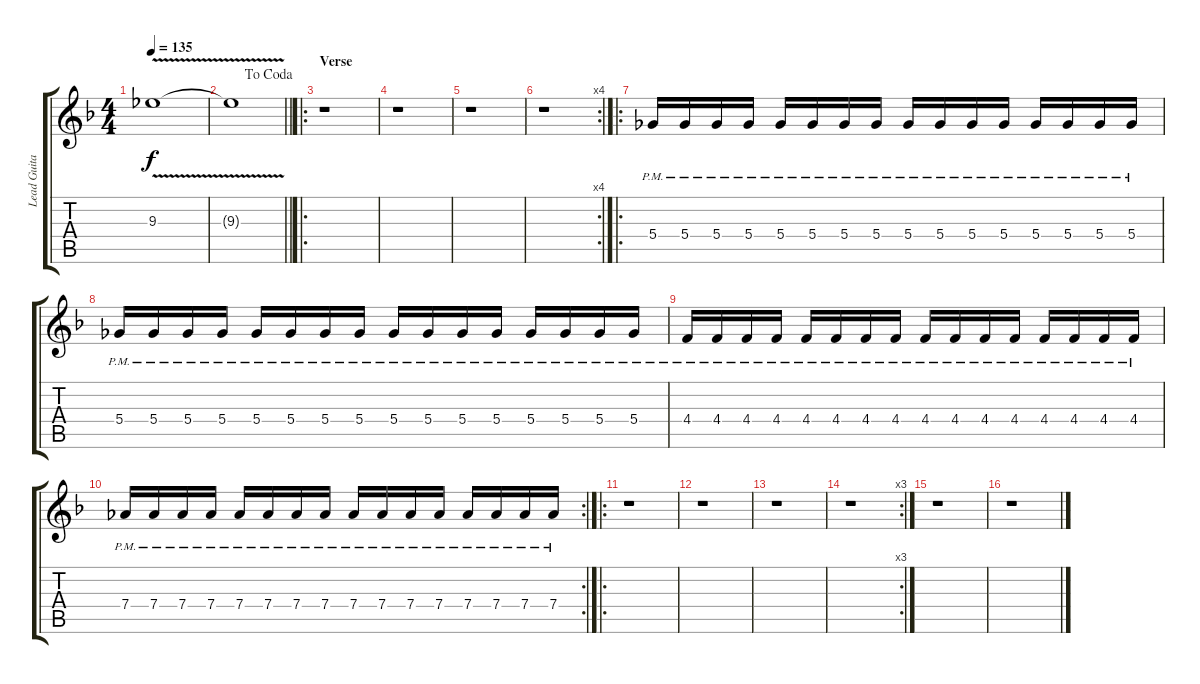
\track ("Lead Guitar" "Lead Guita") {instrument distortionguitar}
\staff {score tabs}
\tuning (Eb4 Bb3 Gb3 Db3 Ab2 Eb2) {hide}
\ts (4 4)
\tempo 135
\clef g2
\ks f
9.3{v}.1{dy f} |
\jump dacoda
\barLineRight lightlight
9.3{v t}.1 |
\ro
\section ("" "Verse")
r.1 |
r.1 |
r.1 |
\rc 4
r.1 |
\ro
5.4{pm}.16 5.4{pm}.16 5.4{pm}.16 5.4{pm}.16 5.4{pm}.16 5.4{pm}.16 5.4{pm}.16 5.4{pm}.16 5.4{pm}.16 5.4{pm}.16 5.4{pm}.16 5.4{pm}.16 5.4{pm}.16 5.4{pm}.16 5.4{pm}.16 5.4{pm}.16 |
5.4{pm}.16 5.4{pm}.16 5.4{pm}.16 5.4{pm}.16 5.4{pm}.16 5.4{pm}.16 5.4{pm}.16 5.4{pm}.16 5.4{pm}.16 5.4{pm}.16 5.4{pm}.16 5.4{pm}.16 5.4{pm}.16 5.4{pm}.16 5.4{pm}.16 5.4{pm}.16 |
4.4{pm}.16 4.4{pm}.16 4.4{pm}.16 4.4{pm}.16 4.4{pm}.16 4.4{pm}.16 4.4{pm}.16 4.4{pm}.16 4.4{pm}.16 4.4{pm}.16 4.4{pm}.16 4.4{pm}.16 4.4{pm}.16 4.4{pm}.16 4.4{pm}.16 4.4{pm}.16 |
\rc 2
7.4{pm}.16 7.4{pm}.16 7.4{pm}.16 7.4{pm}.16 7.4{pm}.16 7.4{pm}.16 7.4{pm}.16 7.4{pm}.16 7.4{pm}.16 7.4{pm}.16 7.4{pm}.16 7.4{pm}.16 7.4{pm}.16 7.4{pm}.16 7.4{pm}.16 7.4{pm}.16 |
\ro
r.1 |
r.1 |
r.1 |
\rc 3
r.1 |
r.1 |
r.1
